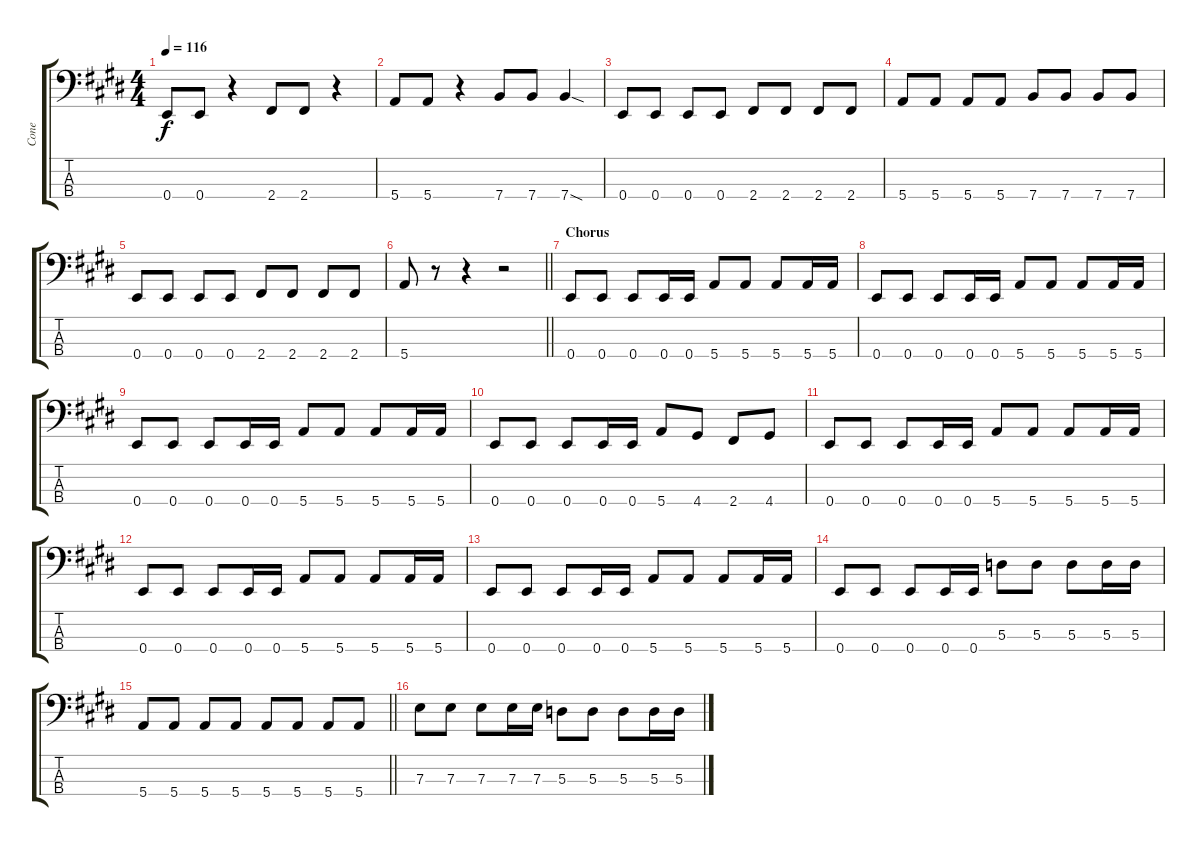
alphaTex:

\track ("Cone" "Cone") {instrument electricbasspick}
\staff {score tabs}
\tuning (G2 D2 A1 E1) {hide}
\ts (4 4)
\tempo 116
\clef f4
\ks e
0.4.8{dy f} 0.4.8 r.4 2.4.8 2.4.8 r.4 |
5.4.8 5.4.8 r.4 7.4.8 7.4.8 7.4{sod}.4 |
0.4.8 0.4.8 0.4.8 0.4.8 2.4.8 2.4.8 2.4.8 2.4.8 |
5.4.8 5.4.8 5.4.8 5.4.8 7.4.8 7.4.8 7.4.8 7.4.8 |
0.4.8 0.4.8 0.4.8 0.4.8 2.4.8 2.4.8 2.4.8 2.4.8 |
\barLineRight lightlight
5.4.8 r.8 r.4 r.2 |
\section ("" "Chorus")
0.4.8 0.4.8 0.4.8 0.4.16 0.4.16 5.4.8 5.4.8 5.4.8 5.4.16 5.4.16 |
0.4.8 0.4.8 0.4.8 0.4.16 0.4.16 5.4.8 5.4.8 5.4.8 5.4.16 5.4.16 |
0.4.8 0.4.8 0.4.8 0.4.16 0.4.16 5.4.8 5.4.8 5.4.8 5.4.16 5.4.16 |
0.4.8 0.4.8 0.4.8 0.4.16 0.4.16 5.4.8 4.4.8 2.4.8 4.4.8 |
0.4.8 0.4.8 0.4.8 0.4.16 0.4.16 5.4.8 5.4.8 5.4.8 5.4.16 5.4.16 |
0.4.8 0.4.8 0.4.8 0.4.16 0.4.16 5.4.8 5.4.8 5.4.8 5.4.16 5.4.16 |
0.4.8 0.4.8 0.4.8 0.4.16 0.4.16 5.4.8 5.4.8 5.4.8 5.4.16 5.4.16 |
0.4.8 0.4.8 0.4.8 0.4.16 0.4.16 5.3.8 5.3.8 5.3.8 5.3.16 5.3.16 |
\barLineRight lightlight
5.4.8 5.4.8 5.4.8 5.4.8 5.4.8 5.4.8 5.4.8 5.4.8 |
7.3.8 7.3.8 7.3.8 7.3.16 7.3.16 5.3.8 5.3.8 5.3.8 5.3.16 5.3.16
